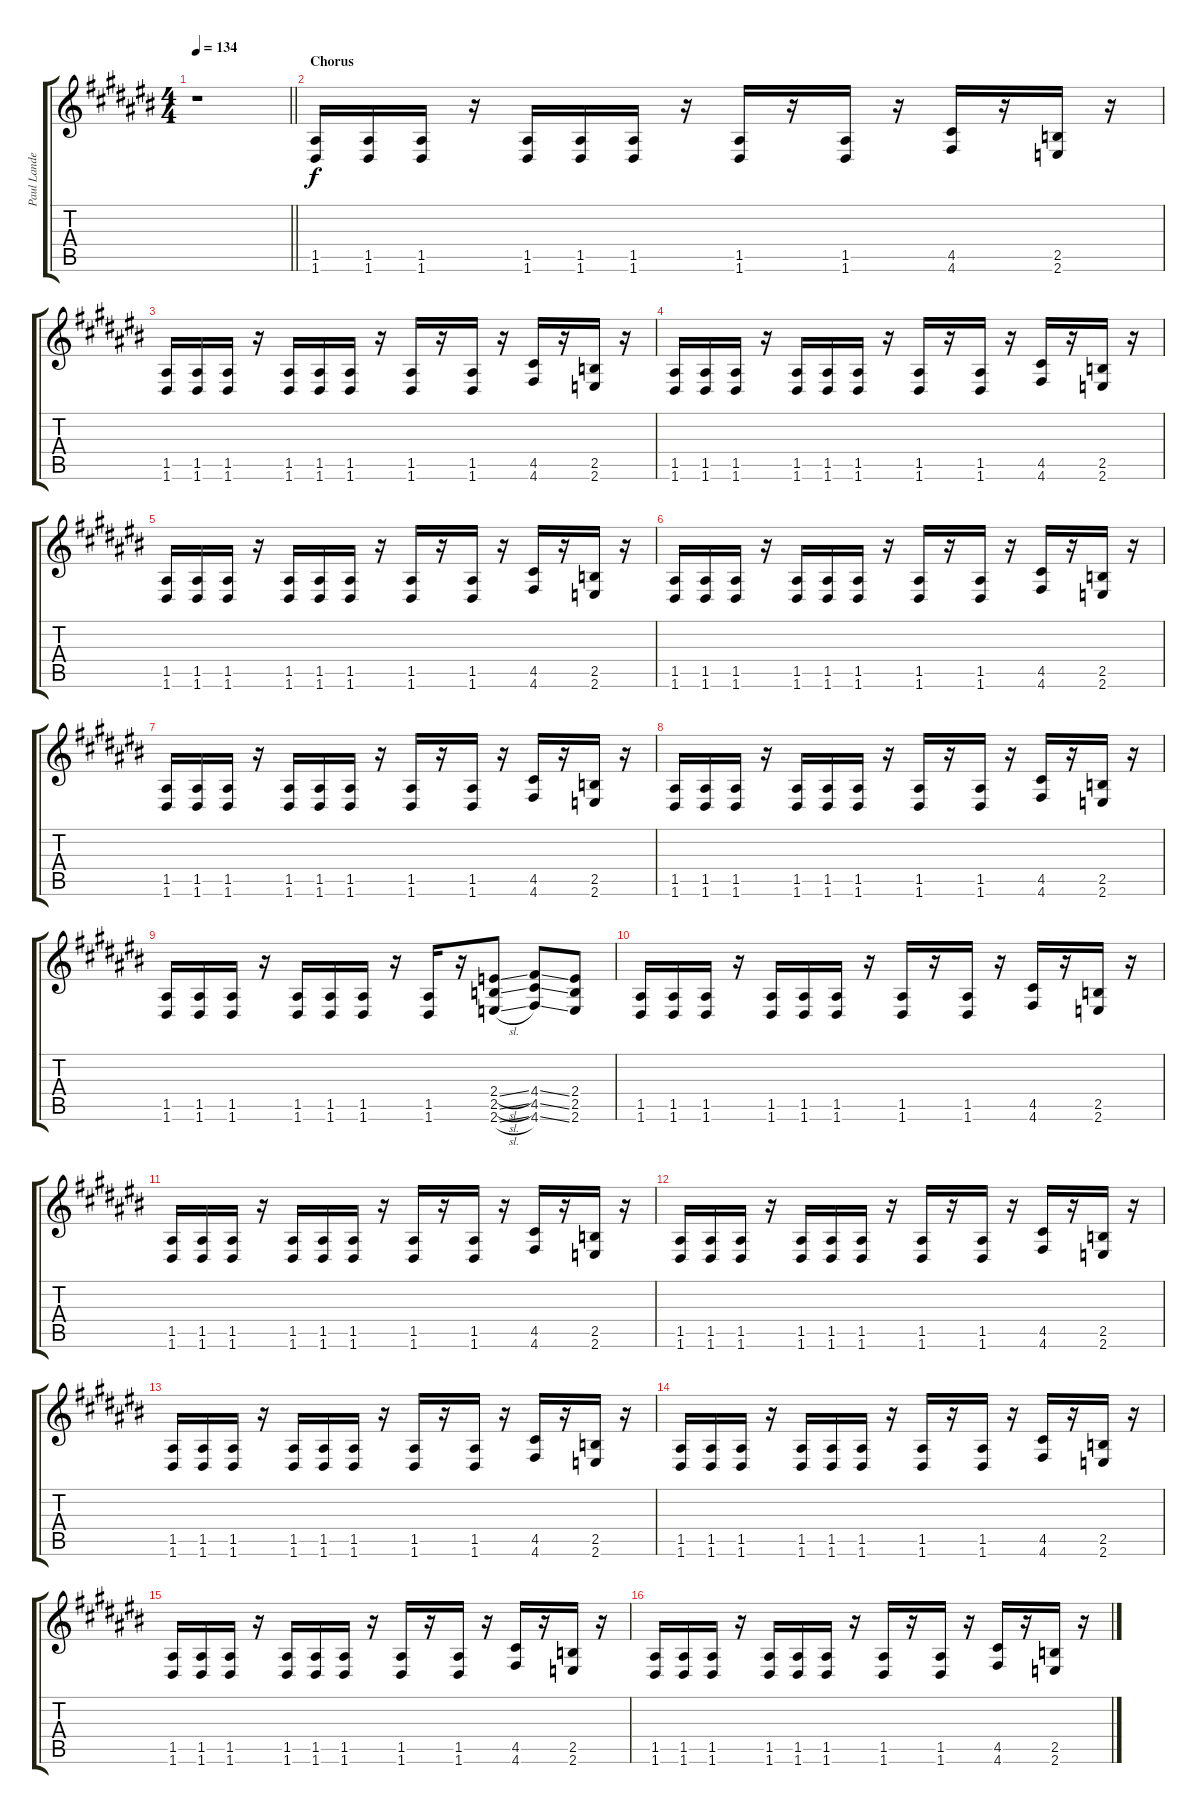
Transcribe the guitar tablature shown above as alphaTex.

\track ("Paul Landers - Guitar 2" "Paul Lande") {instrument distortionguitar}
\staff {score tabs}
\tuning (E4 B3 G3 D3 A2 D2) {hide}
\ts (4 4)
\tempo 134
\clef g2
\barLineRight lightlight
\ks c#
r.1{dy f} |
\section ("" "Chorus")
(1.5 1.6).16 (1.5 1.6).16 (1.5 1.6).16 r.16 (1.5 1.6).16 (1.5 1.6).16 (1.5 1.6).16 r.16 (1.5 1.6).16 r.16 (1.5 1.6).16 r.16 (4.5 4.6).16 r.16 (2.5 2.6).16 r.16 |
(1.5 1.6).16 (1.5 1.6).16 (1.5 1.6).16 r.16 (1.5 1.6).16 (1.5 1.6).16 (1.5 1.6).16 r.16 (1.5 1.6).16 r.16 (1.5 1.6).16 r.16 (4.5 4.6).16 r.16 (2.5 2.6).16 r.16 |
(1.5 1.6).16 (1.5 1.6).16 (1.5 1.6).16 r.16 (1.5 1.6).16 (1.5 1.6).16 (1.5 1.6).16 r.16 (1.5 1.6).16 r.16 (1.5 1.6).16 r.16 (4.5 4.6).16 r.16 (2.5 2.6).16 r.16 |
(1.5 1.6).16 (1.5 1.6).16 (1.5 1.6).16 r.16 (1.5 1.6).16 (1.5 1.6).16 (1.5 1.6).16 r.16 (1.5 1.6).16 r.16 (1.5 1.6).16 r.16 (4.5 4.6).16 r.16 (2.5 2.6).16 r.16 |
(1.5 1.6).16 (1.5 1.6).16 (1.5 1.6).16 r.16 (1.5 1.6).16 (1.5 1.6).16 (1.5 1.6).16 r.16 (1.5 1.6).16 r.16 (1.5 1.6).16 r.16 (4.5 4.6).16 r.16 (2.5 2.6).16 r.16 |
(1.5 1.6).16 (1.5 1.6).16 (1.5 1.6).16 r.16 (1.5 1.6).16 (1.5 1.6).16 (1.5 1.6).16 r.16 (1.5 1.6).16 r.16 (1.5 1.6).16 r.16 (4.5 4.6).16 r.16 (2.5 2.6).16 r.16 |
(1.5 1.6).16 (1.5 1.6).16 (1.5 1.6).16 r.16 (1.5 1.6).16 (1.5 1.6).16 (1.5 1.6).16 r.16 (1.5 1.6).16 r.16 (1.5 1.6).16 r.16 (4.5 4.6).16 r.16 (2.5 2.6).16 r.16 |
(1.5 1.6).16 (1.5 1.6).16 (1.5 1.6).16 r.16 (1.5 1.6).16 (1.5 1.6).16 (1.5 1.6).16 r.16 (1.5 1.6).16 r.16 (2.4{sl} 2.5{sl} 2.6{sl}).8 (4.4{ss} 4.5{ss} 4.6{ss}).8 (2.4 2.5 2.6).8 |
(1.5 1.6).16 (1.5 1.6).16 (1.5 1.6).16 r.16 (1.5 1.6).16 (1.5 1.6).16 (1.5 1.6).16 r.16 (1.5 1.6).16 r.16 (1.5 1.6).16 r.16 (4.5 4.6).16 r.16 (2.5 2.6).16 r.16 |
(1.5 1.6).16 (1.5 1.6).16 (1.5 1.6).16 r.16 (1.5 1.6).16 (1.5 1.6).16 (1.5 1.6).16 r.16 (1.5 1.6).16 r.16 (1.5 1.6).16 r.16 (4.5 4.6).16 r.16 (2.5 2.6).16 r.16 |
(1.5 1.6).16 (1.5 1.6).16 (1.5 1.6).16 r.16 (1.5 1.6).16 (1.5 1.6).16 (1.5 1.6).16 r.16 (1.5 1.6).16 r.16 (1.5 1.6).16 r.16 (4.5 4.6).16 r.16 (2.5 2.6).16 r.16 |
(1.5 1.6).16 (1.5 1.6).16 (1.5 1.6).16 r.16 (1.5 1.6).16 (1.5 1.6).16 (1.5 1.6).16 r.16 (1.5 1.6).16 r.16 (1.5 1.6).16 r.16 (4.5 4.6).16 r.16 (2.5 2.6).16 r.16 |
(1.5 1.6).16 (1.5 1.6).16 (1.5 1.6).16 r.16 (1.5 1.6).16 (1.5 1.6).16 (1.5 1.6).16 r.16 (1.5 1.6).16 r.16 (1.5 1.6).16 r.16 (4.5 4.6).16 r.16 (2.5 2.6).16 r.16 |
(1.5 1.6).16 (1.5 1.6).16 (1.5 1.6).16 r.16 (1.5 1.6).16 (1.5 1.6).16 (1.5 1.6).16 r.16 (1.5 1.6).16 r.16 (1.5 1.6).16 r.16 (4.5 4.6).16 r.16 (2.5 2.6).16 r.16 |
(1.5 1.6).16 (1.5 1.6).16 (1.5 1.6).16 r.16 (1.5 1.6).16 (1.5 1.6).16 (1.5 1.6).16 r.16 (1.5 1.6).16 r.16 (1.5 1.6).16 r.16 (4.5 4.6).16 r.16 (2.5 2.6).16 r.16
